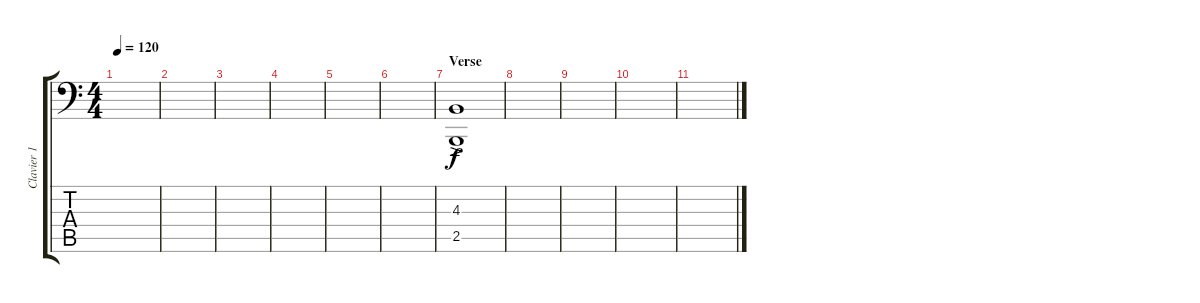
\track ("Clavier 1" "Clavier 1") {instrument honkytonkpiano}
\staff {score tabs}
\tuning (E3 B2 G2 D2 A1 E1) {hide}
\ts (4 4)
\tempo 120
\clef f4
\ks c
|
|
|
|
|
|
\section ("" "Verse")
(4.3{ac} 2.5).1 |
|
|
|
\section ("" "")
